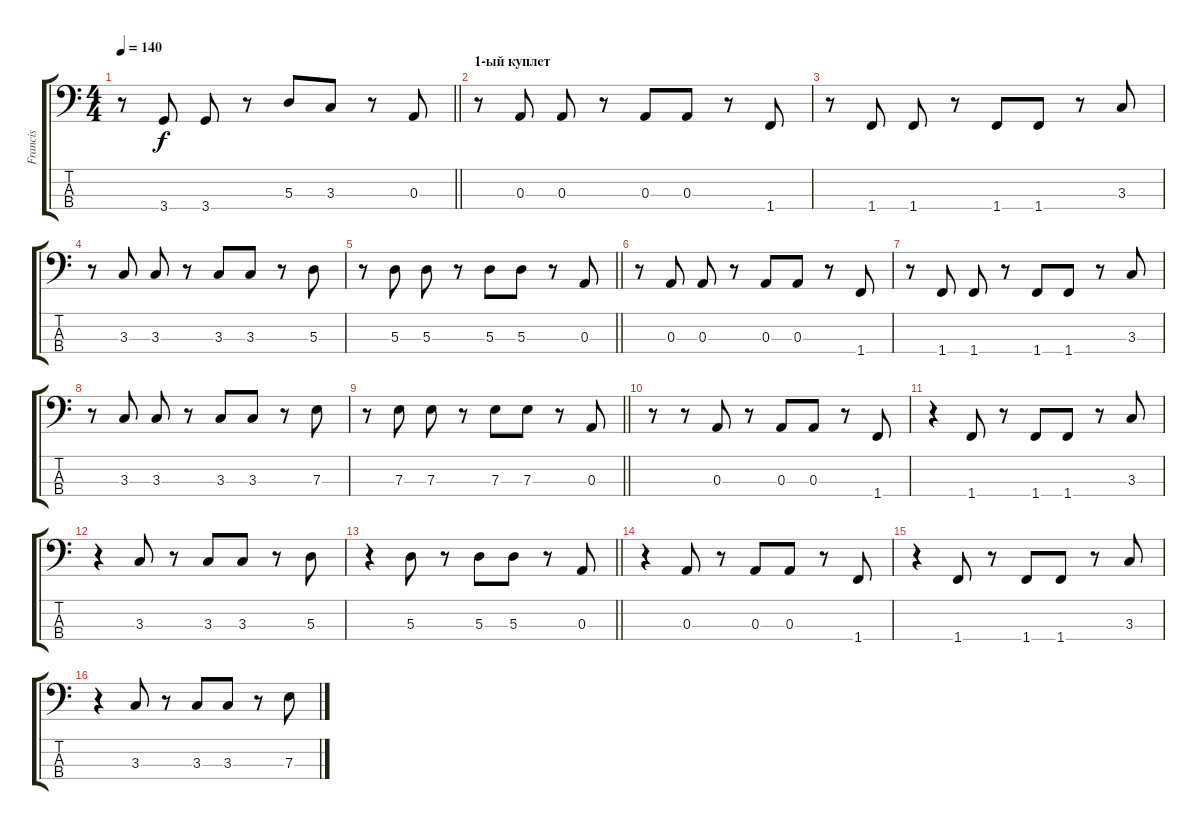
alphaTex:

\track ("Francis" "Francis") {instrument electricbasspick}
\staff {score tabs}
\tuning (G2 D2 A1 E1) {hide}
\ts (4 4)
\tempo 140
\clef f4
\barLineRight lightlight
\ks c
r.8{dy f} 3.4.8 3.4.8 r.8 5.3.8 3.3.8 r.8 0.3.8 |
\section ("" "1-ый куплет")
r.8 0.3.8 0.3.8 r.8 0.3.8 0.3.8 r.8 1.4.8 |
r.8 1.4.8 1.4.8 r.8 1.4.8 1.4.8 r.8 3.3.8 |
r.8 3.3.8 3.3.8 r.8 3.3.8 3.3.8 r.8 5.3.8 |
\barLineRight lightlight
r.8 5.3.8 5.3.8 r.8 5.3.8 5.3.8 r.8 0.3.8 |
r.8 0.3.8 0.3.8 r.8 0.3.8 0.3.8 r.8 1.4.8 |
r.8 1.4.8 1.4.8 r.8 1.4.8 1.4.8 r.8 3.3.8 |
r.8 3.3.8 3.3.8 r.8 3.3.8 3.3.8 r.8 7.3.8 |
\barLineRight lightlight
r.8 7.3.8 7.3.8 r.8 7.3.8 7.3.8 r.8 0.3.8 |
r.8 r.8 0.3.8 r.8 0.3.8 0.3.8 r.8 1.4.8 |
r.4 1.4.8 r.8 1.4.8 1.4.8 r.8 3.3.8 |
r.4 3.3.8 r.8 3.3.8 3.3.8 r.8 5.3.8 |
\barLineRight lightlight
r.4 5.3.8 r.8 5.3.8 5.3.8 r.8 0.3.8 |
r.4 0.3.8 r.8 0.3.8 0.3.8 r.8 1.4.8 |
r.4 1.4.8 r.8 1.4.8 1.4.8 r.8 3.3.8 |
r.4 3.3.8 r.8 3.3.8 3.3.8 r.8 7.3.8
